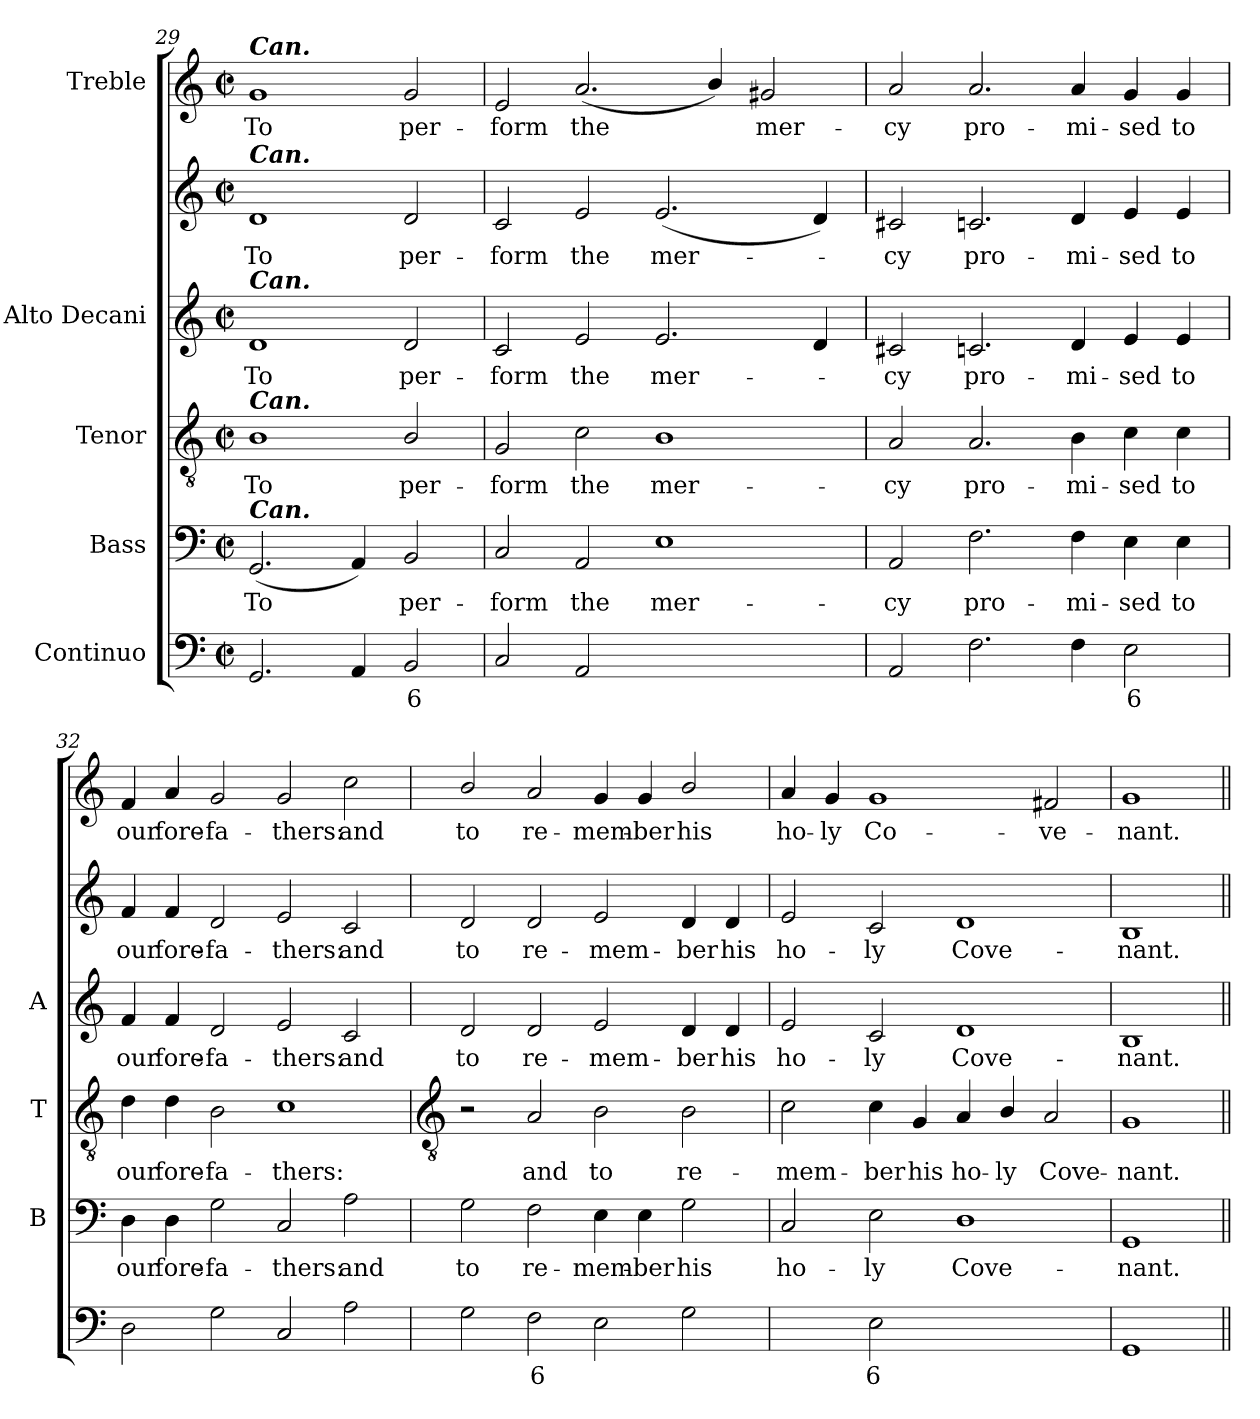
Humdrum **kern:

**kern	**text	**kern	**text	**kern	**text	**kern	**text	**kern	**text	**kern	**text
*part5	*part5	*part4	*part4	*part3	*part3	*part2	*part2	*part2	*part2	*part1	*part1
*staff6	*staff6	*staff5	*staff5	*staff4	*staff4	*staff3	*staff3	*staff2	*staff2	*staff1	*staff1
*I"Continuo	*	*I"Bass	*	*I"Tenor	*	*I"Alto Decani	*	*	*	*I"Treble	*
*	*	*I'B	*	*I'T	*	*I'A	*	*	*	*	*
*clefF4	*	*clefF4	*	*clefGv2	*	*clefG2	*	*clefG2	*	*clefG2	*
*k[]	*	*k[]	*	*k[]	*	*k[]	*	*k[]	*	*k[]	*
*C:	*	*C:	*	*C:	*	*C:	*	*C:	*	*C:	*
*M4/2	*	*M4/2	*	*M4/2	*	*M4/2	*	*M4/2	*	*M4/2	*
*met(c|)	*	*met(c|)	*	*met(c|)	*	*met(c|)	*	*met(c|)	*	*met(c|)	*
=29	=29	=29	=29	=29	=29	=29	=29	=29	=29	=29	=29
!	!	!	!	!	!	!	!	!	!	!LO:TX:a:Bi:t=Can.	!
!	!	!	!	!	!	!	!	!LO:TX:a:Bi:t=Can.	!	!	!
!	!	!	!	!	!	!LO:TX:a:Bi:t=Can.	!	!	!	!	!
!	!	!	!	!LO:TX:a:Bi:t=Can.	!	!	!	!	!	!	!
!	!	!LO:TX:a:Bi:t=Can.	!	!	!	!	!	!	!	!	!
!	!	!	!LO:LY:b	!	!LO:LY:b	!	!LO:LY:b	!	!LO:LY:b	!	!LO:LY:b
2.GG	.	(<2.GG	To	1B	To	1d	To	1d	To	1g	To
4AA	.	4AA)	.	.	.	.	.	.	.	.	.
!	!LO:LY:b	!	!LO:LY:b	!	!LO:LY:b	!	!LO:LY:b	!	!LO:LY:b	!	!LO:LY:b
2BB	6	2BB	per-	2B/	per-	2d	per-	2d	per-	2g	per-
=30	=30	=30	=30	=30	=30	=30	=30	=30	=30	=30	=30
!	!	!	!LO:LY:b	!	!LO:LY:b	!	!LO:LY:b	!	!LO:LY:b	!	!LO:LY:b
2C	.	2C	-form	2G	-form	2c	-form	2c	-form	2e	-form
!	!	!	!LO:LY:b	!	!LO:LY:b	!	!LO:LY:b	!	!LO:LY:b	!	!LO:LY:b
2AA	.	2AA	the	2c	the	2e	the	2e	the	(<2.a	the
!	!LO:LY:b	!	!LO:LY:b	!	!LO:LY:b	!	!LO:LY:b	!	!LO:LY:b	!	!
[2Eyy	4	1E	mer-	1B	mer-	2.e	mer-	(<2.e	mer-	.	.
.	.	.	.	.	.	.	.	.	.	4b/)	.
!	!LO:LY:b	!	!	!	!	!	!	!	!	!	!LO:LY:b
2Eyy]	3	.	.	.	.	.	.	.	.	2g#X	mer-
.	.	.	.	.	.	4d	.	4d)	.	.	.
=31	=31	=31	=31	=31	=31	=31	=31	=31	=31	=31	=31
!	!	!	!LO:LY:b	!	!LO:LY:b	!	!LO:LY:b	!	!LO:LY:b	!	!LO:LY:b
2AA	.	2AA	-cy	2A	-cy	2c#X	cy	2c#X	cy	2a	-cy
!	!	!	!LO:LY:b	!	!LO:LY:b	!	!LO:LY:b	!	!LO:LY:b	!	!LO:LY:b
2.F	.	2.F	pro-	2.A	pro-	2.cn	pro-	2.cn	pro-	2.a	pro-
!	!	!	!LO:LY:b	!	!LO:LY:b	!	!LO:LY:b	!	!LO:LY:b	!	!LO:LY:b
4F	.	4F	-mi-	4B	-mi-	4d	-mi-	4d	-mi-	4a	-mi-
!	!LO:LY:b	!	!LO:LY:b	!	!LO:LY:b	!	!LO:LY:b	!	!LO:LY:b	!	!LO:LY:b
2E	6	4E	-sed	4c	-sed	4e	-sed	4e	-sed	4g	-sed
!	!	!	!LO:LY:b	!	!LO:LY:b	!	!LO:LY:b	!	!LO:LY:b	!	!LO:LY:b
.	.	4E	to	4c	to	4e	to	4e	to	4g	to
=32	=32	=32	=32	=32	=32	=32	=32	=32	=32	=32	=32
!	!	!	!LO:LY:b	!	!LO:LY:b	!	!LO:LY:b	!	!LO:LY:b	!	!LO:LY:b
2D	.	4D	our	4d	our	4f	our	4f	our	4f	our
!	!	!	!LO:LY:b	!	!LO:LY:b	!	!LO:LY:b	!	!LO:LY:b	!	!LO:LY:b
.	.	4D	fore-	4d	fore-	4f	fore-	4f	fore-	4a	fore-
!	!	!	!LO:LY:b	!	!LO:LY:b	!	!LO:LY:b	!	!LO:LY:b	!	!LO:LY:b
2G	.	2G	-fa-	2B	-fa-	2d	-fa-	2d	-fa-	2g	-fa-
!	!	!	!LO:LY:b	!	!LO:LY:b	!	!LO:LY:b	!	!LO:LY:b	!	!LO:LY:b
2C	.	2C	-thers:	1c	-thers:	2e	-thers:	2e	-thers:	2g	-thers:
!	!	!	!LO:LY:b	!	!	!	!LO:LY:b	!	!LO:LY:b	!	!LO:LY:b
2A	.	2A	and	.	.	2c	and	2c	and	2cc	and
!!LO:LB:g=z
=33	=33	=33	=33	=33	=33	=33	=33	=33	=33	=33	=33
*	*	*	*	*clefGv2	*	*	*	*	*	*	*
!	!	!	!LO:LY:b	!	!	!	!LO:LY:b	!	!LO:LY:b	!	!LO:LY:b
2G	.	2G	to	2r	.	2d	to	2d	to	2b/	to
!	!LO:LY:b	!	!LO:LY:b	!	!LO:LY:b	!	!LO:LY:b	!	!LO:LY:b	!	!LO:LY:b
2F	6	2F	re-	2A	and	2d	re-	2d	re-	2a	re-
!	!	!	!LO:LY:b	!	!LO:LY:b	!	!LO:LY:b	!	!LO:LY:b	!	!LO:LY:b
2E	.	4E	-mem-	2B	to	2e	-mem-	2e	-mem-	4g	-mem-
!	!	!	!LO:LY:b	!	!	!	!	!	!	!	!LO:LY:b
.	.	4E	-ber	.	.	.	.	.	.	4g	-ber
!	!	!	!LO:LY:b	!	!LO:LY:b	!	!LO:LY:b	!	!LO:LY:b	!	!LO:LY:b
2G	.	2G	his	2B	re-	4d	-ber	4d	-ber	2b/	his
!	!	!	!	!	!	!	!LO:LY:b	!	!LO:LY:b	!	!
.	.	.	.	.	.	4d	his	4d	his	.	.
=34	=34	=34	=34	=34	=34	=34	=34	=34	=34	=34	=34
!	!LO:LY:b	!	!LO:LY:b	!	!LO:LY:b	!	!LO:LY:b	!	!LO:LY:b	!	!LO:LY:b
[4Cyy	6	2C	ho-	2c	-mem-	2e	ho-	2e	ho-	4a	ho-
!	!LO:LY:b	!	!	!	!	!	!	!	!	!	!LO:LY:b
4Cyy]	5	.	.	.	.	.	.	.	.	4g	-ly
!	!LO:LY:b	!	!LO:LY:b	!	!LO:LY:b	!	!LO:LY:b	!	!LO:LY:b	!	!LO:LY:b
2E	6	2E	-ly	4c	-ber	2c	-ly	2c	-ly	1g	Co-
!	!	!	!	!	!LO:LY:b	!	!	!	!	!	!
.	.	.	.	4G	his	.	.	.	.	.	.
!	!LO:LY:b	!	!LO:LY:b	!	!LO:LY:b	!	!LO:LY:b	!	!LO:LY:b	!	!
[2Dyy	4	1D	Cove-	4A	ho-	1d	Cove-	1d	Cove-	.	.
!	!	!	!	!	!LO:LY:b	!	!	!	!	!	!
.	.	.	.	4B/	-ly	.	.	.	.	.	.
!	!LO:LY:b	!	!	!	!LO:LY:b	!	!	!	!	!	!LO:LY:b
2Dyy]	3	.	.	2A	Cove-	.	.	.	.	2f#X	-ve-
=35	=35	=35	=35	=35	=35	=35	=35	=35	=35	=35	=35
!	!	!	!LO:LY:b	!	!LO:LY:b	!	!LO:LY:b	!	!LO:LY:b	!	!LO:LY:b
1GG	.	1GG	-nant.	1G	-nant.	1B	-nant.	1B	-nant.	1g	-nant.
=||	=||	=||	=||	=||	=||	=||	=||	=||	=||	=||	=||
*-	*-	*-	*-	*-	*-	*-	*-	*-	*-	*-	*-
